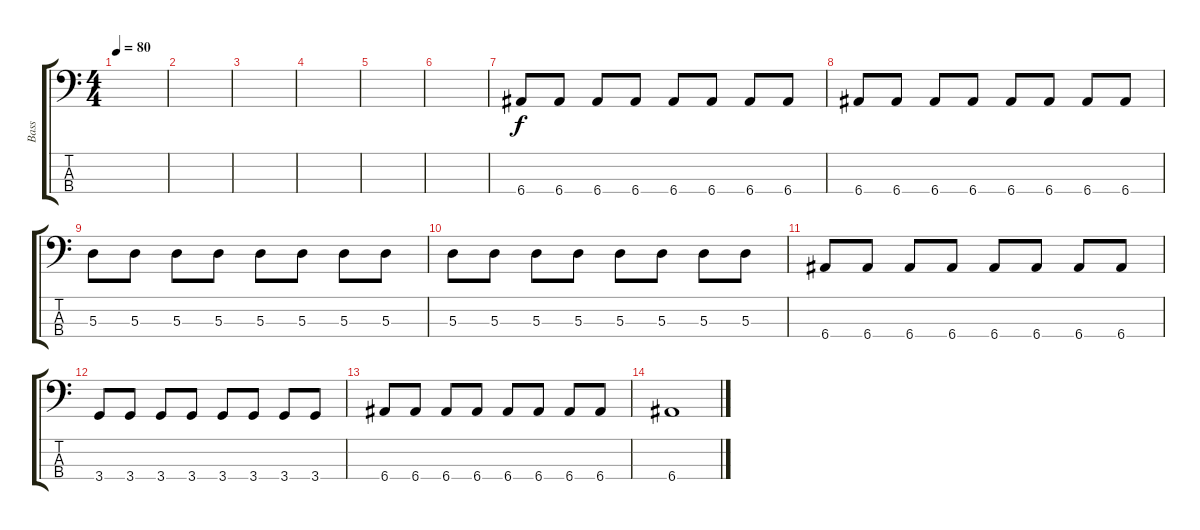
\track ("Bass" "Bass") {instrument electricbasspick}
\staff {score tabs}
\tuning (G2 D2 A1 E1) {hide}
\ts (4 4)
\tempo 80
\clef f4
\ks c
|
|
|
|
|
|
6.4.8 6.4.8 6.4.8 6.4.8 6.4.8 6.4.8 6.4.8 6.4.8 |
6.4.8 6.4.8 6.4.8 6.4.8 6.4.8 6.4.8 6.4.8 6.4.8 |
5.3.8 5.3.8 5.3.8 5.3.8 5.3.8 5.3.8 5.3.8 5.3.8 |
5.3.8 5.3.8 5.3.8 5.3.8 5.3.8 5.3.8 5.3.8 5.3.8 |
6.4.8 6.4.8 6.4.8 6.4.8 6.4.8 6.4.8 6.4.8 6.4.8 |
3.4.8 3.4.8 3.4.8 3.4.8 3.4.8 3.4.8 3.4.8 3.4.8 |
6.4.8 6.4.8 6.4.8 6.4.8 6.4.8 6.4.8 6.4.8 6.4.8 |
6.4.1
